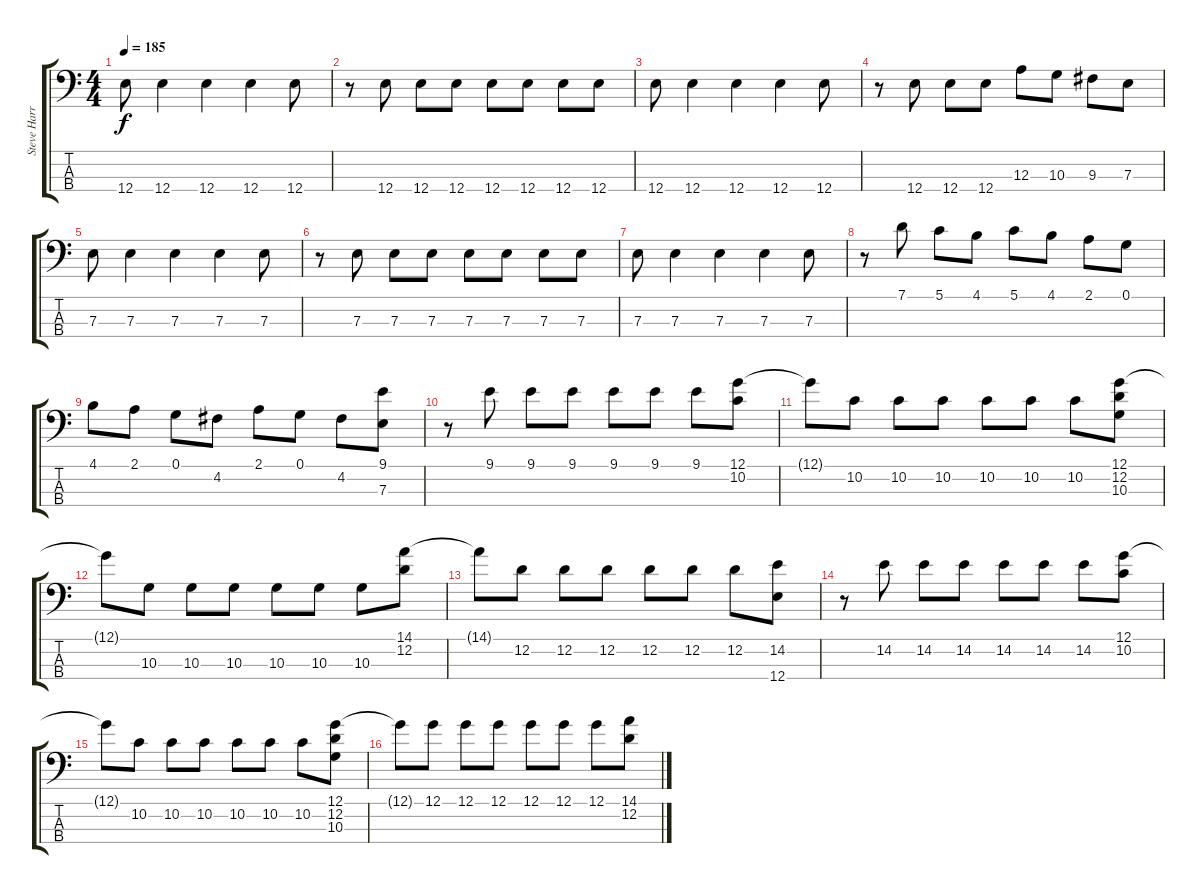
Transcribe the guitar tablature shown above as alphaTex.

\track ("Steve Harris" "Steve Harr") {instrument electricbasspick}
\staff {score tabs}
\tuning (G2 D2 A1 E1) {hide}
\ts (4 4)
\tempo 185
\clef f4
\ks c
12.4.8{dy f} 12.4.4 12.4.4 12.4.4 12.4.8 |
r.8 12.4.8 12.4.8 12.4.8 12.4.8 12.4.8 12.4.8 12.4.8 |
12.4.8 12.4.4 12.4.4 12.4.4 12.4.8 |
r.8 12.4.8 12.4.8 12.4.8 12.3.8 10.3.8 9.3.8 7.3.8 |
7.3.8 7.3.4 7.3.4 7.3.4 7.3.8 |
r.8 7.3.8 7.3.8 7.3.8 7.3.8 7.3.8 7.3.8 7.3.8 |
7.3.8 7.3.4 7.3.4 7.3.4 7.3.8 |
r.8 7.1.8 5.1.8 4.1.8 5.1.8 4.1.8 2.1.8 0.1.8 |
4.1.8 2.1.8 0.1.8 4.2.8 2.1.8 0.1.8 4.2.8 (9.1 7.3).8 |
r.8 9.1.8 9.1.8 9.1.8 9.1.8 9.1.8 9.1.8 (12.1 10.2).8 |
12.1{t}.8 10.2.8 10.2.8 10.2.8 10.2.8 10.2.8 10.2.8 (12.1 12.2 10.3).8 |
12.1{t}.8 10.3.8 10.3.8 10.3.8 10.3.8 10.3.8 10.3.8 (14.1 12.2).8 |
14.1{t}.8 12.2.8 12.2.8 12.2.8 12.2.8 12.2.8 12.2.8 (14.2 12.4).8 |
r.8 14.2.8 14.2.8 14.2.8 14.2.8 14.2.8 14.2.8 (12.1 10.2).8 |
12.1{t}.8 10.2.8 10.2.8 10.2.8 10.2.8 10.2.8 10.2.8 (12.1 12.2 10.3).8 |
12.1{t}.8 12.1.8 12.1.8 12.1.8 12.1.8 12.1.8 12.1.8 (14.1 12.2).8
